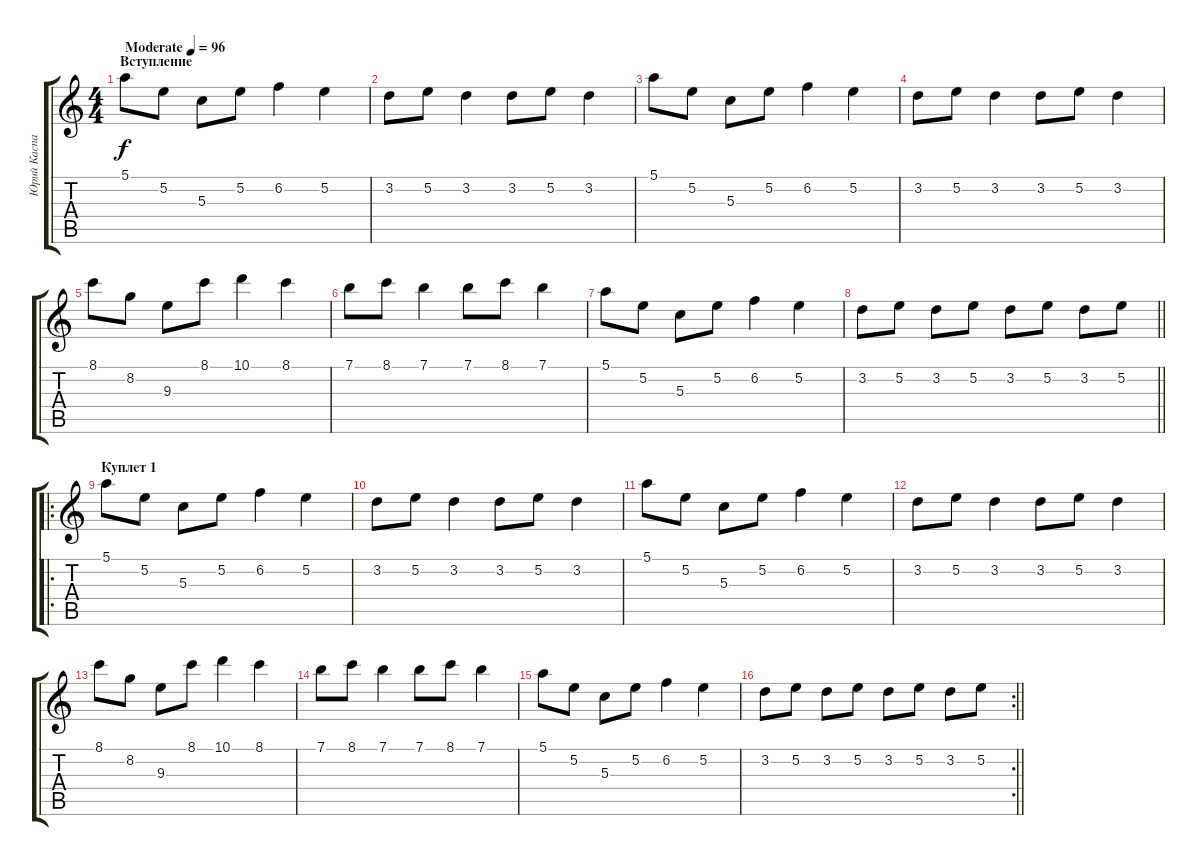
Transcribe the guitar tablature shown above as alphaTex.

\track ("Юрий Каспарян" "Юрий Каспа") {instrument electricguitarjazz}
\staff {score tabs}
\tuning (E4 B3 G3 D3 A2 E2) {hide}
\ts (4 4)
\section ("" "Вступление")
\tempo (96 "Moderate")
\tempo 90
\tempo (96 "Moderate")
\clef g2
\ks c
5.1.8{dy f instrument electricguitarjazz} 5.2.8 5.3.8 5.2.8 6.2.4 5.2.4 |
3.2.8 5.2.8 3.2.4 3.2.8 5.2.8 3.2.4 |
5.1.8 5.2.8 5.3.8 5.2.8 6.2.4 5.2.4 |
3.2.8 5.2.8 3.2.4 3.2.8 5.2.8 3.2.4 |
8.1.8 8.2.8 9.3.8 8.1.8 10.1.4 8.1.4 |
7.1.8 8.1.8 7.1.4 7.1.8 8.1.8 7.1.4 |
5.1.8 5.2.8 5.3.8 5.2.8 6.2.4 5.2.4 |
\barLineRight lightlight
3.2.8 5.2.8 3.2.8 5.2.8 3.2.8 5.2.8 3.2.8 5.2.8 |
\ro
\section ("" "Куплет 1")
5.1.8 5.2.8 5.3.8 5.2.8 6.2.4 5.2.4 |
3.2.8 5.2.8 3.2.4 3.2.8 5.2.8 3.2.4 |
5.1.8 5.2.8 5.3.8 5.2.8 6.2.4 5.2.4 |
3.2.8 5.2.8 3.2.4 3.2.8 5.2.8 3.2.4 |
8.1.8 8.2.8 9.3.8 8.1.8 10.1.4 8.1.4 |
7.1.8 8.1.8 7.1.4 7.1.8 8.1.8 7.1.4 |
5.1.8 5.2.8 5.3.8 5.2.8 6.2.4 5.2.4 |
\rc 2
\barLineRight lightlight
3.2.8 5.2.8 3.2.8 5.2.8 3.2.8 5.2.8 3.2.8 5.2.8
